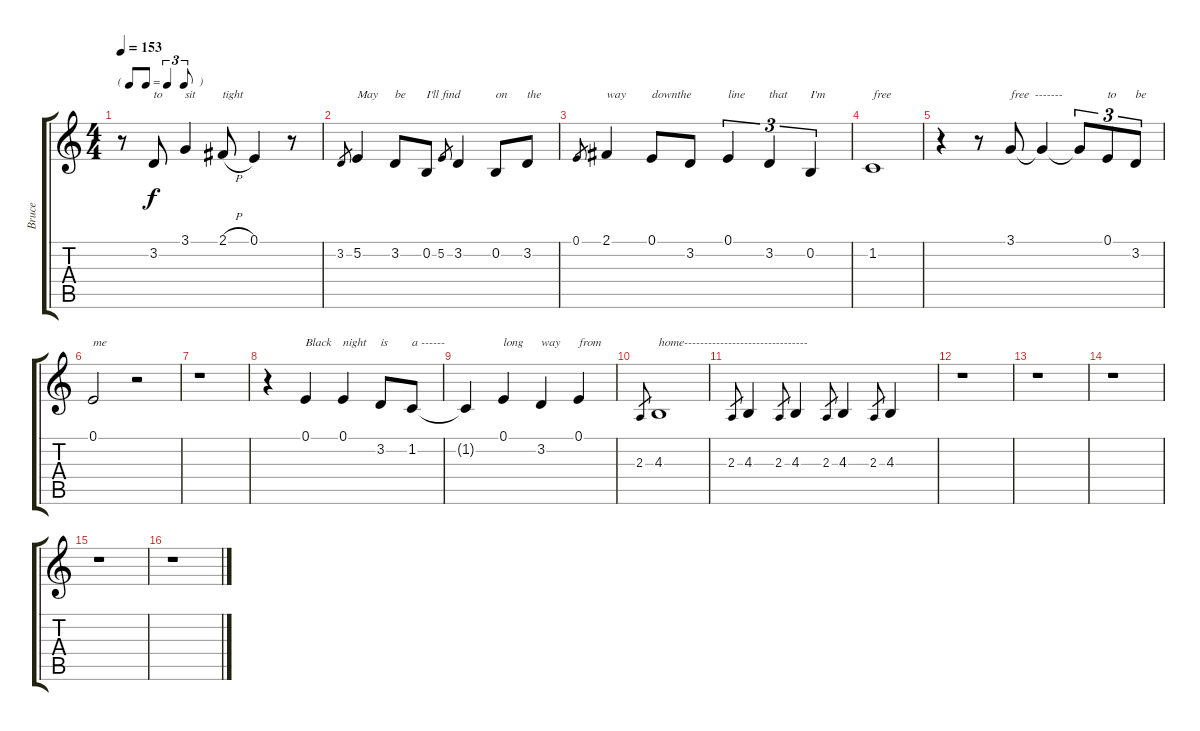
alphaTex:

\track ("Bruce" "Bruce") {instrument lead6voice}
\staff {score tabs}
\tuning (E4 B3 G3 D3 A2 E2) {hide}
\ts (4 4)
\tf triplet8th
\tempo 153
\clef g2
\ks c
r.8{dy f} 3.2.8{txt "to"} 3.1.4{txt "sit"} 2.1{h}.8{txt "tight"} 0.1.4 r.8 |
3.2.8{gr} 5.2.4{txt "May"} 3.2.8{txt "be"} 0.2.8{txt "I'll find"} 5.2.8{gr} 3.2.4 0.2.8{txt "on"} 3.2.8{txt "the"} |
0.1.8{gr} 2.1.4{txt "way"} 0.1.8{txt "downthe"} 3.2.8 0.1.4{tu (3 2) txt "line"} 3.2.4{tu (3 2) txt "that"} 0.2.4{tu (3 2) txt "I'm"} |
1.2.1{txt "free"} |
r.4 r.8 3.1.8{txt "free  -------"} 3.1{t}.4 3.1{t}.8{tu (3 2)} 0.1.8{tu (3 2) txt "to"} 3.2.8{tu (3 2) txt "be"} |
0.1.2{txt "me"} r.2 |
r.1 |
r.4 0.1.4{txt "Black"} 0.1.4{txt "night"} 3.2.8{txt "is"} 1.2.8{txt "a ------"} |
1.2{t}.4 0.1.4{txt "long"} 3.2.4{txt "way"} 0.1.4{txt "from"} |
2.3.8{gr} 4.3.1{txt "home-------------------------------"} |
2.3.8{gr} 4.3.4 2.3.8{gr} 4.3.4 2.3.8{gr} 4.3.4 2.3.8{gr} 4.3.4 |
r.1 |
r.1 |
r.1 |
r.1 |
r.1
